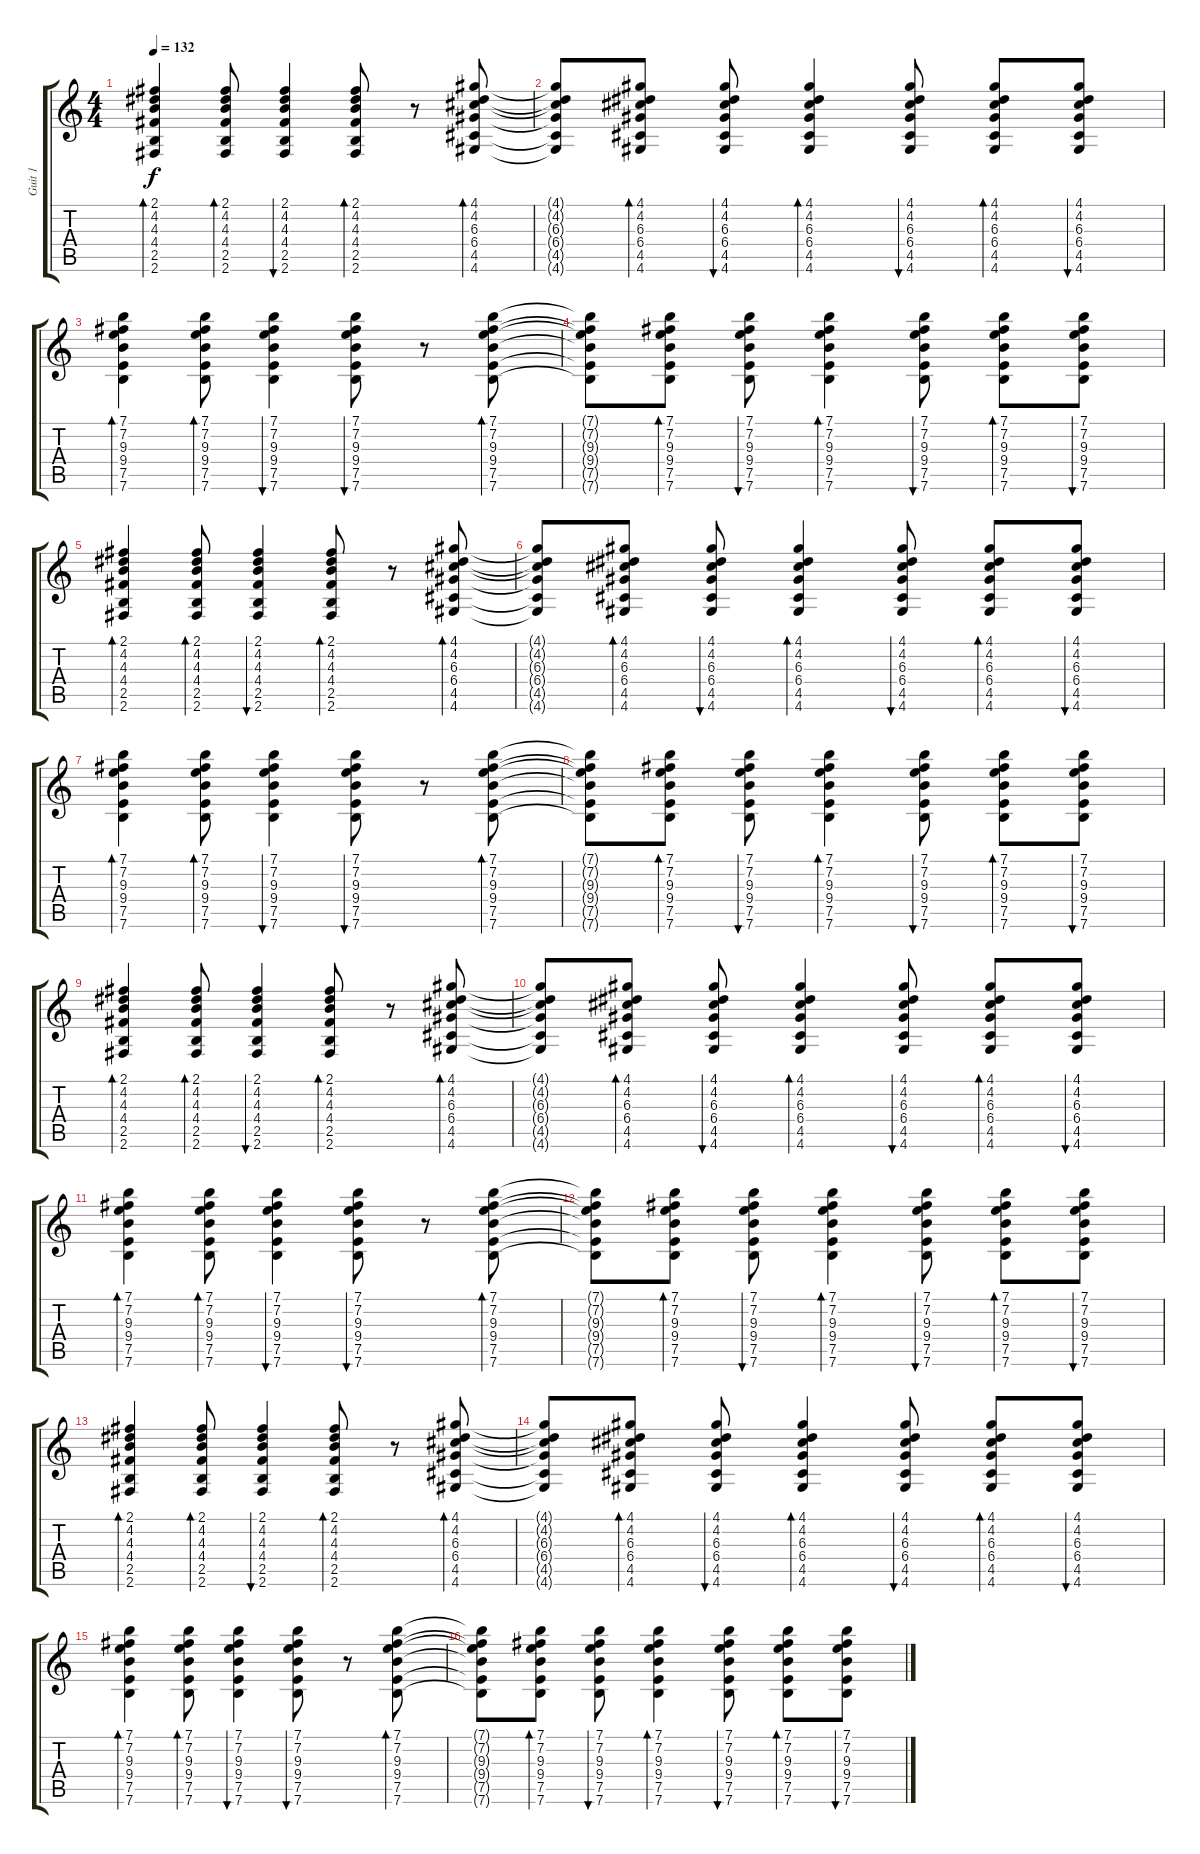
\track ("Guit 1" "Guit 1") {instrument distortionguitar}
\staff {score tabs}
\tuning (E4 B3 G3 D3 A2 E2) {hide}
\ts (4 4)
\tempo 132
\clef g2
\ks c
(2.1 4.2 4.3 4.4 2.5 2.6).4{bd 30 dy f instrument distortionguitar} (2.1 4.2 4.3 4.4 2.5 2.6).8{bd 30} (2.1 4.2 4.3 4.4 2.5 2.6).4{bu 30} (2.1 4.2 4.3 4.4 2.5 2.6).8{bd 30} r.8 (4.1 4.2 6.3 6.4 4.5 4.6).8{bd 30} |
(4.1{t} 4.2{t} 6.3{t} 6.4{t} 4.5{t} 4.6{t}).8 (4.1 4.2 6.3 6.4 4.5 4.6).8{bd 30} (4.1 4.2 6.3 6.4 4.5 4.6).8{bu 30} (4.1 4.2 6.3 6.4 4.5 4.6).4{bd 30} (4.1 4.2 6.3 6.4 4.5 4.6).8{bu 30} (4.1 4.2 6.3 6.4 4.5 4.6).8{bd 30} (4.1 4.2 6.3 6.4 4.5 4.6).8{bu 30} |
(7.1 7.2 9.3 9.4 7.5 7.6).4{bd 30} (7.1 7.2 9.3 9.4 7.5 7.6).8{bd 30} (7.1 7.2 9.3 9.4 7.5 7.6).4{bu 30} (7.1 7.2 9.3 9.4 7.5 7.6).8{bu 30} r.8 (7.1 7.2 9.3 9.4 7.5 7.6).8{bd 30} |
(7.1{t} 7.2{t} 9.3{t} 9.4{t} 7.5{t} 7.6{t}).8 (7.1 7.2 9.3 9.4 7.5 7.6).8{bd 30} (7.1 7.2 9.3 9.4 7.5 7.6).8{bu 30} (7.1 7.2 9.3 9.4 7.5 7.6).4{bd 30} (7.1 7.2 9.3 9.4 7.5 7.6).8{bu 30} (7.1 7.2 9.3 9.4 7.5 7.6).8{bd 30} (7.1 7.2 9.3 9.4 7.5 7.6).8{bu 30} |
(2.1 4.2 4.3 4.4 2.5 2.6).4{bd 30} (2.1 4.2 4.3 4.4 2.5 2.6).8{bd 30} (2.1 4.2 4.3 4.4 2.5 2.6).4{bu 30} (2.1 4.2 4.3 4.4 2.5 2.6).8{bd 30} r.8 (4.1 4.2 6.3 6.4 4.5 4.6).8{bd 30} |
(4.1{t} 4.2{t} 6.3{t} 6.4{t} 4.5{t} 4.6{t}).8 (4.1 4.2 6.3 6.4 4.5 4.6).8{bd 30} (4.1 4.2 6.3 6.4 4.5 4.6).8{bu 30} (4.1 4.2 6.3 6.4 4.5 4.6).4{bd 30} (4.1 4.2 6.3 6.4 4.5 4.6).8{bu 30} (4.1 4.2 6.3 6.4 4.5 4.6).8{bd 30} (4.1 4.2 6.3 6.4 4.5 4.6).8{bu 30} |
(7.1 7.2 9.3 9.4 7.5 7.6).4{bd 30} (7.1 7.2 9.3 9.4 7.5 7.6).8{bd 30} (7.1 7.2 9.3 9.4 7.5 7.6).4{bu 30} (7.1 7.2 9.3 9.4 7.5 7.6).8{bu 30} r.8 (7.1 7.2 9.3 9.4 7.5 7.6).8{bd 30} |
(7.1{t} 7.2{t} 9.3{t} 9.4{t} 7.5{t} 7.6{t}).8 (7.1 7.2 9.3 9.4 7.5 7.6).8{bd 30} (7.1 7.2 9.3 9.4 7.5 7.6).8{bu 30} (7.1 7.2 9.3 9.4 7.5 7.6).4{bd 30} (7.1 7.2 9.3 9.4 7.5 7.6).8{bu 30} (7.1 7.2 9.3 9.4 7.5 7.6).8{bd 30} (7.1 7.2 9.3 9.4 7.5 7.6).8{bu 30} |
(2.1 4.2 4.3 4.4 2.5 2.6).4{bd 30} (2.1 4.2 4.3 4.4 2.5 2.6).8{bd 30} (2.1 4.2 4.3 4.4 2.5 2.6).4{bu 30} (2.1 4.2 4.3 4.4 2.5 2.6).8{bd 30} r.8 (4.1 4.2 6.3 6.4 4.5 4.6).8{bd 30} |
(4.1{t} 4.2{t} 6.3{t} 6.4{t} 4.5{t} 4.6{t}).8 (4.1 4.2 6.3 6.4 4.5 4.6).8{bd 30} (4.1 4.2 6.3 6.4 4.5 4.6).8{bu 30} (4.1 4.2 6.3 6.4 4.5 4.6).4{bd 30} (4.1 4.2 6.3 6.4 4.5 4.6).8{bu 30} (4.1 4.2 6.3 6.4 4.5 4.6).8{bd 30} (4.1 4.2 6.3 6.4 4.5 4.6).8{bu 30} |
(7.1 7.2 9.3 9.4 7.5 7.6).4{bd 30} (7.1 7.2 9.3 9.4 7.5 7.6).8{bd 30} (7.1 7.2 9.3 9.4 7.5 7.6).4{bu 30} (7.1 7.2 9.3 9.4 7.5 7.6).8{bu 30} r.8 (7.1 7.2 9.3 9.4 7.5 7.6).8{bd 30} |
(7.1{t} 7.2{t} 9.3{t} 9.4{t} 7.5{t} 7.6{t}).8 (7.1 7.2 9.3 9.4 7.5 7.6).8{bd 30} (7.1 7.2 9.3 9.4 7.5 7.6).8{bu 30} (7.1 7.2 9.3 9.4 7.5 7.6).4{bd 30} (7.1 7.2 9.3 9.4 7.5 7.6).8{bu 30} (7.1 7.2 9.3 9.4 7.5 7.6).8{bd 30} (7.1 7.2 9.3 9.4 7.5 7.6).8{bu 30} |
(2.1 4.2 4.3 4.4 2.5 2.6).4{bd 30} (2.1 4.2 4.3 4.4 2.5 2.6).8{bd 30} (2.1 4.2 4.3 4.4 2.5 2.6).4{bu 30} (2.1 4.2 4.3 4.4 2.5 2.6).8{bd 30} r.8 (4.1 4.2 6.3 6.4 4.5 4.6).8{bd 30} |
(4.1{t} 4.2{t} 6.3{t} 6.4{t} 4.5{t} 4.6{t}).8 (4.1 4.2 6.3 6.4 4.5 4.6).8{bd 30} (4.1 4.2 6.3 6.4 4.5 4.6).8{bu 30} (4.1 4.2 6.3 6.4 4.5 4.6).4{bd 30} (4.1 4.2 6.3 6.4 4.5 4.6).8{bu 30} (4.1 4.2 6.3 6.4 4.5 4.6).8{bd 30} (4.1 4.2 6.3 6.4 4.5 4.6).8{bu 30} |
(7.1 7.2 9.3 9.4 7.5 7.6).4{bd 30} (7.1 7.2 9.3 9.4 7.5 7.6).8{bd 30} (7.1 7.2 9.3 9.4 7.5 7.6).4{bu 30} (7.1 7.2 9.3 9.4 7.5 7.6).8{bu 30} r.8 (7.1 7.2 9.3 9.4 7.5 7.6).8{bd 30} |
(7.1{t} 7.2{t} 9.3{t} 9.4{t} 7.5{t} 7.6{t}).8 (7.1 7.2 9.3 9.4 7.5 7.6).8{bd 30} (7.1 7.2 9.3 9.4 7.5 7.6).8{bu 30} (7.1 7.2 9.3 9.4 7.5 7.6).4{bd 30} (7.1 7.2 9.3 9.4 7.5 7.6).8{bu 30} (7.1 7.2 9.3 9.4 7.5 7.6).8{bd 30} (7.1 7.2 9.3 9.4 7.5 7.6).8{bu 30}
